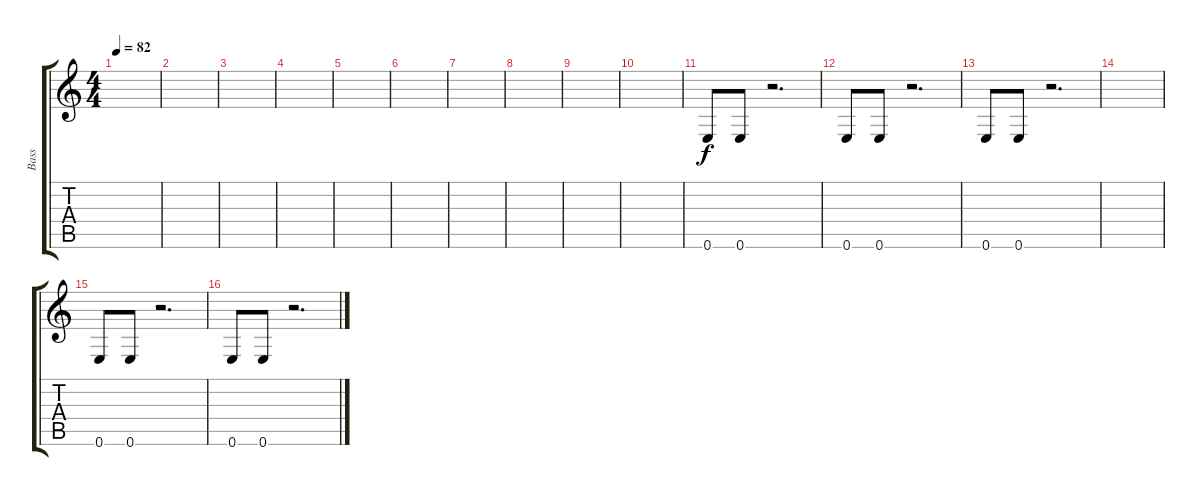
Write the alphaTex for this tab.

\track ("Bass" "Bass") {instrument electricbasspick}
\staff {score tabs}
\tuning (E4 B3 G3 D3 A2 E2) {hide}
\ts (4 4)
\tempo 82
\clef g2
\ks c
|
|
|
|
|
|
|
|
|
|
0.6.8 0.6.8 r.2{d} |
0.6.8 0.6.8 r.2{d} |
0.6.8 0.6.8 r.2{d} |
|
0.6.8 0.6.8 r.2{d} |
0.6.8 0.6.8 r.2{d}
